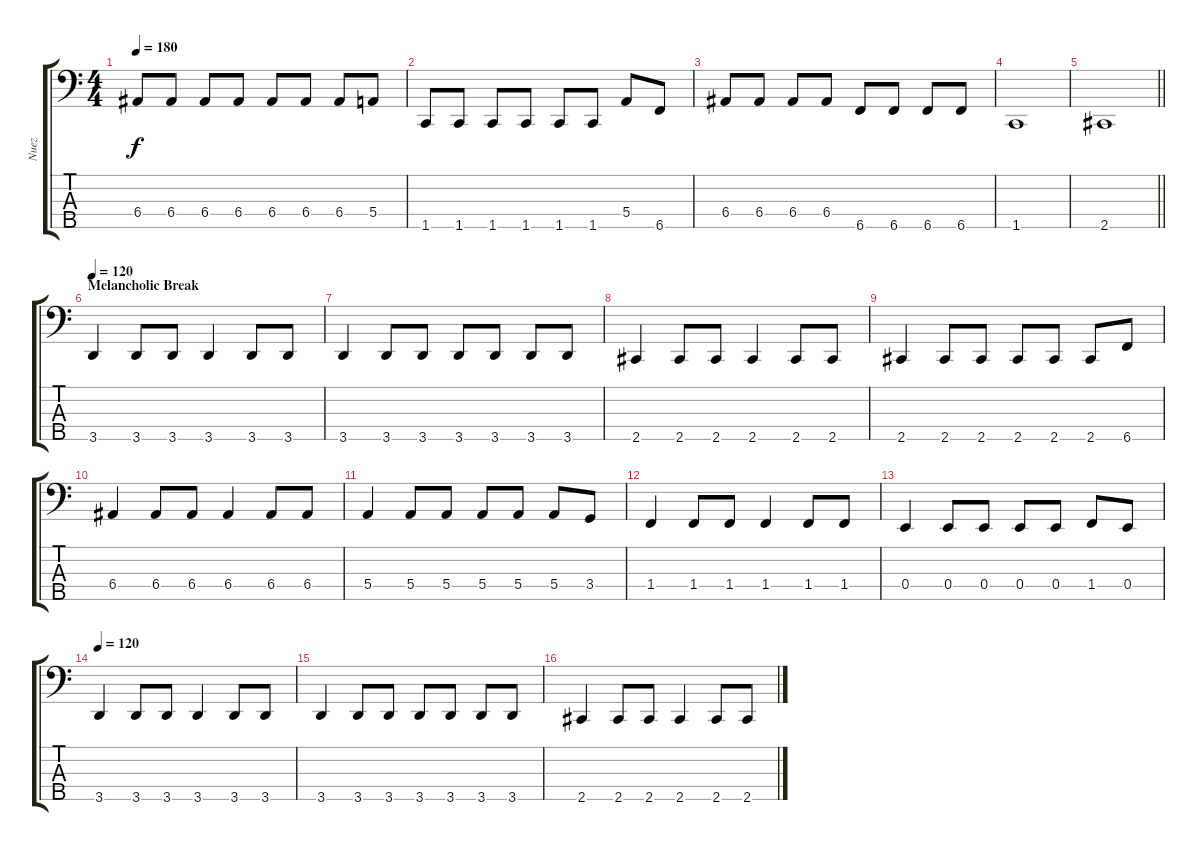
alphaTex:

\track ("Nuez" "Nuez") {instrument slapbass2}
\staff {score tabs}
\tuning (G2 D2 A1 E1 B0) {hide}
\ts (4 4)
\tempo 180
\clef f4
\ks c
6.4.8{dy f} 6.4.8 6.4.8 6.4.8 6.4.8 6.4.8 6.4.8 5.4.8 |
1.5.8 1.5.8 1.5.8 1.5.8 1.5.8 1.5.8 5.4.8 6.5.8 |
6.4.8 6.4.8 6.4.8 6.4.8 6.5.8 6.5.8 6.5.8 6.5.8 |
1.5.1 |
\barLineRight lightlight
2.5.1 |
\section ("" "Melancholic Break")
\tempo 120
3.5.4 3.5.8 3.5.8 3.5.4 3.5.8 3.5.8 |
3.5.4 3.5.8 3.5.8 3.5.8 3.5.8 3.5.8 3.5.8 |
2.5.4 2.5.8 2.5.8 2.5.4 2.5.8 2.5.8 |
2.5.4 2.5.8 2.5.8 2.5.8 2.5.8 2.5.8 6.5.8 |
6.4.4 6.4.8 6.4.8 6.4.4 6.4.8 6.4.8 |
5.4.4 5.4.8 5.4.8 5.4.8 5.4.8 5.4.8 3.4.8 |
1.4.4 1.4.8 1.4.8 1.4.4 1.4.8 1.4.8 |
0.4.4 0.4.8 0.4.8 0.4.8 0.4.8 1.4.8 0.4.8 |
\tempo 120
3.5.4 3.5.8 3.5.8 3.5.4 3.5.8 3.5.8 |
3.5.4 3.5.8 3.5.8 3.5.8 3.5.8 3.5.8 3.5.8 |
2.5.4 2.5.8 2.5.8 2.5.4 2.5.8 2.5.8
